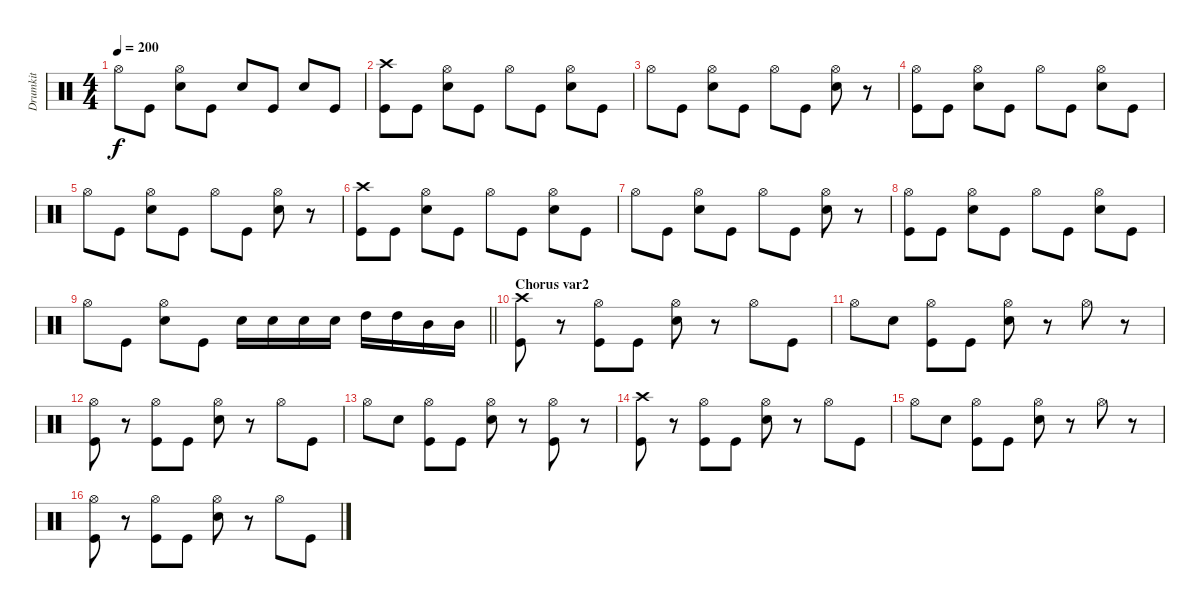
\track ("Drumkit" "Drumkit") {instrument percussion}
\staff {score}
\articulation defaults
\ts (4 4)
\tempo 200
\clef neutral
\ks c "Hi-Hat (open)".8{dy f} "Kick (hit)".8
("Hi-Hat (open)" "Snare (hit) 2").8 "Kick (hit)".8 "Snare (hit) 2".8 "Kick (hit)".8 "Snare (hit) 2".8 "Kick (hit)".8 |
("Crash high (hit)" "Kick (hit)").8 "Kick (hit)".8 ("Hi-Hat (open)" "Snare (hit) 2").8 "Kick (hit)".8 "Hi-Hat (open)".8 "Kick (hit)".8 ("Snare (hit) 2" "Hi-Hat (open)").8 "Kick (hit)".8 |
"Hi-Hat (open)".8 "Kick (hit)".8 ("Hi-Hat (open)" "Snare (hit) 2").8 "Kick (hit)".8 "Hi-Hat (open)".8 "Kick (hit)".8 ("Snare (hit) 2" "Hi-Hat (open)").8 r.8 |
("Hi-Hat (open)" "Kick (hit)").8 "Kick (hit)".8 ("Hi-Hat (open)" "Snare (hit) 2").8 "Kick (hit)".8 "Hi-Hat (open)".8 "Kick (hit)".8 ("Snare (hit) 2" "Hi-Hat (open)").8 "Kick (hit)".8 |
"Hi-Hat (open)".8 "Kick (hit)".8 ("Hi-Hat (open)" "Snare (hit) 2").8 "Kick (hit)".8 "Hi-Hat (open)".8 "Kick (hit)".8 ("Snare (hit) 2" "Hi-Hat (open)").8 r.8 |
("Crash high (hit)" "Kick (hit)").8 "Kick (hit)".8 ("Hi-Hat (open)" "Snare (hit) 2").8 "Kick (hit)".8 "Hi-Hat (open)".8 "Kick (hit)".8 ("Snare (hit) 2" "Hi-Hat (open)").8 "Kick (hit)".8 |
"Hi-Hat (open)".8 "Kick (hit)".8 ("Hi-Hat (open)" "Snare (hit) 2").8 "Kick (hit)".8 "Hi-Hat (open)".8 "Kick (hit)".8 ("Snare (hit) 2" "Hi-Hat (open)").8 r.8 |
("Hi-Hat (open)" "Kick (hit)").8 "Kick (hit)".8 ("Hi-Hat (open)" "Snare (hit) 2").8 "Kick (hit)".8 "Hi-Hat (open)".8 "Kick (hit)".8 ("Snare (hit) 2" "Hi-Hat (open)").8 "Kick (hit)".8 |
\barLineRight lightlight "Hi-Hat (open)".8 "Kick (hit)".8
("Hi-Hat (open)" "Snare (hit) 2").8 "Kick (hit)".8 "Snare (hit) 2".16 "Snare (hit) 2".16 "Snare (hit) 2".16 "Snare (hit) 2".16 "High Tom (hit)".16 "High Tom (hit)".16 "Mid Tom (hit)".16 "Mid Tom (hit)".16 |
\section ("" "Chorus var2")
("Kick (hit)" "Crash high (hit)").8 r.8 ("Hi-Hat (open)" "Kick (hit)").8 "Kick (hit)".8 ("Hi-Hat (open)" "Snare (hit) 2").8 r.8 "Hi-Hat (open)".8 "Kick (hit)".8 |
"Hi-Hat (open)".8 "Snare (hit) 2".8 ("Kick (hit)" "Hi-Hat (open)").8 "Kick (hit)".8 ("Snare (hit) 2" "Hi-Hat (open)").8 r.8 "Hi-Hat (open)".8 r.8 |
("Kick (hit)" "Hi-Hat (open)").8 r.8 ("Hi-Hat (open)" "Kick (hit)").8 "Kick (hit)".8 ("Hi-Hat (open)" "Snare (hit) 2").8 r.8 "Hi-Hat (open)".8 "Kick (hit)".8 |
"Hi-Hat (open)".8 "Snare (hit) 2".8 ("Kick (hit)" "Hi-Hat (open)").8 "Kick (hit)".8 ("Snare (hit) 2" "Hi-Hat (open)").8 r.8 ("Hi-Hat (open)" "Kick (hit)").8 r.8 |
("Kick (hit)" "Crash high (hit)").8 r.8 ("Hi-Hat (open)" "Kick (hit)").8 "Kick (hit)".8 ("Hi-Hat (open)" "Snare (hit) 2").8 r.8 "Hi-Hat (open)".8 "Kick (hit)".8 |
"Hi-Hat (open)".8 "Snare (hit) 2".8 ("Kick (hit)" "Hi-Hat (open)").8 "Kick (hit)".8 ("Snare (hit) 2" "Hi-Hat (open)").8 r.8 "Hi-Hat (open)".8 r.8 |
("Kick (hit)" "Hi-Hat (open)").8 r.8 ("Hi-Hat (open)" "Kick (hit)").8 "Kick (hit)".8 ("Hi-Hat (open)" "Snare (hit) 2").8 r.8 "Hi-Hat (open)".8 "Kick (hit)".8
